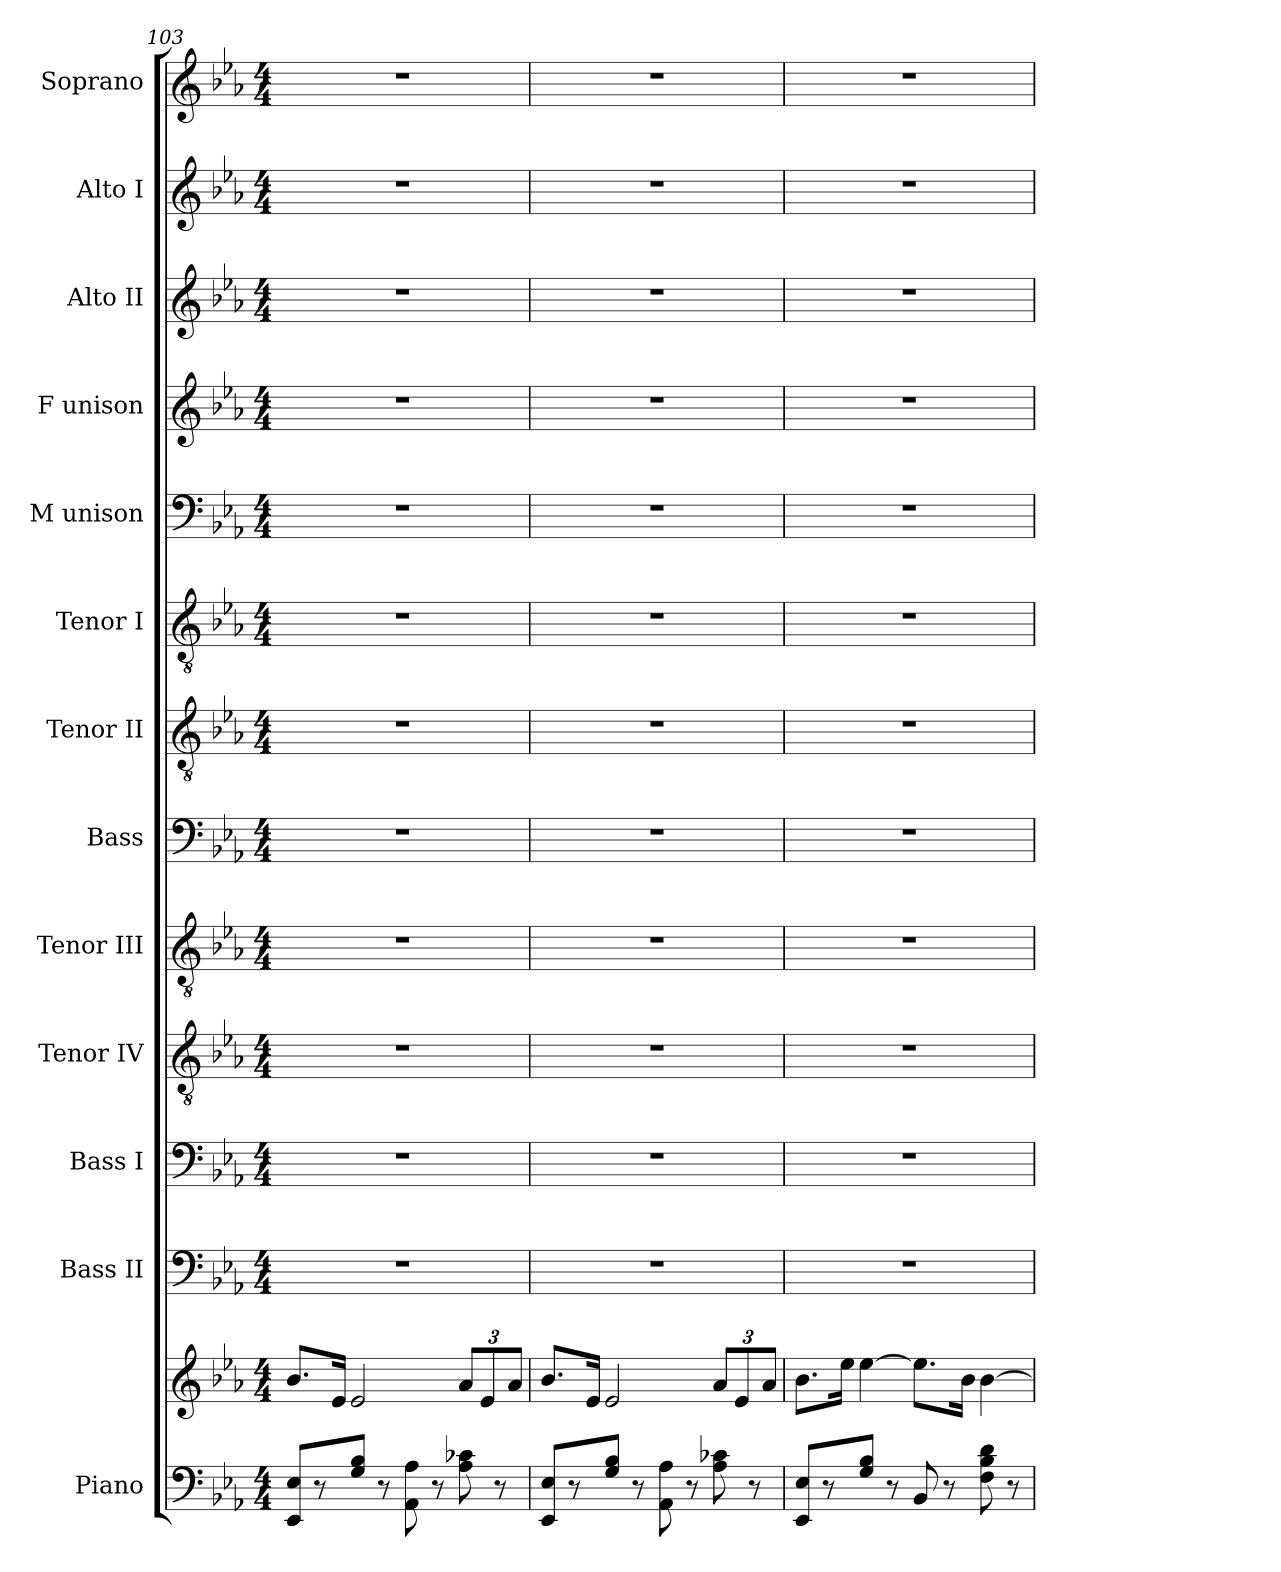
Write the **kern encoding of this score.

**kern	**kern	**kern	**kern	**kern	**kern	**kern	**kern	**kern	**kern	**kern	**kern	**kern	**kern
*part13	*part13	*part12	*part11	*part10	*part9	*part8	*part7	*part6	*part5	*part4	*part3	*part2	*part1
*staff14	*staff13	*staff12	*staff11	*staff10	*staff9	*staff8	*staff7	*staff6	*staff5	*staff4	*staff3	*staff2	*staff1
*I"Piano	*	*I"Bass II	*I"Bass I	*I"Tenor IV	*I"Tenor III	*I"Bass	*I"Tenor II	*I"Tenor I	*I"M unison	*I"F unison	*I"Alto II	*I"Alto I	*I"Soprano
*I'Pno.	*	*I'B.II	*I'B.I	*I'T.IV	*I'T.III	*I'B.	*I'T.II	*I'T.I	*I'M.u.	*I'F.u.	*I'A.II	*I'A.I	*I'S.
*clefF4	*clefG2	*clefF4	*clefF4	*clefGv2	*clefGv2	*clefF4	*clefGv2	*clefGv2	*clefF4	*clefG2	*clefG2	*clefG2	*clefG2
*k[b-e-a-]	*k[b-e-a-]	*k[b-e-a-]	*k[b-e-a-]	*k[b-e-a-]	*k[b-e-a-]	*k[b-e-a-]	*k[b-e-a-]	*k[b-e-a-]	*k[b-e-a-]	*k[b-e-a-]	*k[b-e-a-]	*k[b-e-a-]	*k[b-e-a-]
*M4/4	*M4/4	*M4/4	*M4/4	*M4/4	*M4/4	*M4/4	*M4/4	*M4/4	*M4/4	*M4/4	*M4/4	*M4/4	*M4/4
=103	=103	=103	=103	=103	=103	=103	=103	=103	=103	=103	=103	=103	=103
8EE-/ 8E-/L	8.b-/L	1r	1r	1r	1r	1r	1r	1r	1r	1r	1r	1r	1r
8r	.	.	.	.	.	.	.	.	.	.	.	.	.
.	16e-/Jk	.	.	.	.	.	.	.	.	.	.	.	.
8G/ 8B-/J	2e-/	.	.	.	.	.	.	.	.	.	.	.	.
8r	.	.	.	.	.	.	.	.	.	.	.	.	.
8AA-\ 8A-\	.	.	.	.	.	.	.	.	.	.	.	.	.
8r	.	.	.	.	.	.	.	.	.	.	.	.	.
*	*Xbrackettup	*	*	*	*	*	*	*	*	*	*	*	*
8A-\ 8c-X\	12a-/L	.	.	.	.	.	.	.	.	.	.	.	.
.	12e-/	.	.	.	.	.	.	.	.	.	.	.	.
8r	.	.	.	.	.	.	.	.	.	.	.	.	.
.	12a-/J	.	.	.	.	.	.	.	.	.	.	.	.
=104	=104	=104	=104	=104	=104	=104	=104	=104	=104	=104	=104	=104	=104
8EE-/ 8E-/L	8.b-/L	1r	1r	1r	1r	1r	1r	1r	1r	1r	1r	1r	1r
8r	.	.	.	.	.	.	.	.	.	.	.	.	.
.	16e-/Jk	.	.	.	.	.	.	.	.	.	.	.	.
8G/ 8B-/J	2e-/	.	.	.	.	.	.	.	.	.	.	.	.
8r	.	.	.	.	.	.	.	.	.	.	.	.	.
8AA-\ 8A-\	.	.	.	.	.	.	.	.	.	.	.	.	.
8r	.	.	.	.	.	.	.	.	.	.	.	.	.
8A-\ 8c-X\	12a-/L	.	.	.	.	.	.	.	.	.	.	.	.
.	12e-/	.	.	.	.	.	.	.	.	.	.	.	.
8r	.	.	.	.	.	.	.	.	.	.	.	.	.
.	12a-/J	.	.	.	.	.	.	.	.	.	.	.	.
=105	=105	=105	=105	=105	=105	=105	=105	=105	=105	=105	=105	=105	=105
8EE-/ 8E-/L	8.b-\L	1r	1r	1r	1r	1r	1r	1r	1r	1r	1r	1r	1r
8r	.	.	.	.	.	.	.	.	.	.	.	.	.
.	16ee-\Jk	.	.	.	.	.	.	.	.	.	.	.	.
8G/ 8B-/J	[4ee-\	.	.	.	.	.	.	.	.	.	.	.	.
8r	.	.	.	.	.	.	.	.	.	.	.	.	.
8BB-/	8.ee-\L]	.	.	.	.	.	.	.	.	.	.	.	.
8r	.	.	.	.	.	.	.	.	.	.	.	.	.
.	16b-\Jk	.	.	.	.	.	.	.	.	.	.	.	.
8F\ 8B-\ 8d\	[4b-\	.	.	.	.	.	.	.	.	.	.	.	.
8r	.	.	.	.	.	.	.	.	.	.	.	.	.
=	=	=	=	=	=	=	=	=	=	=	=	=	=
*-	*-	*-	*-	*-	*-	*-	*-	*-	*-	*-	*-	*-	*-
